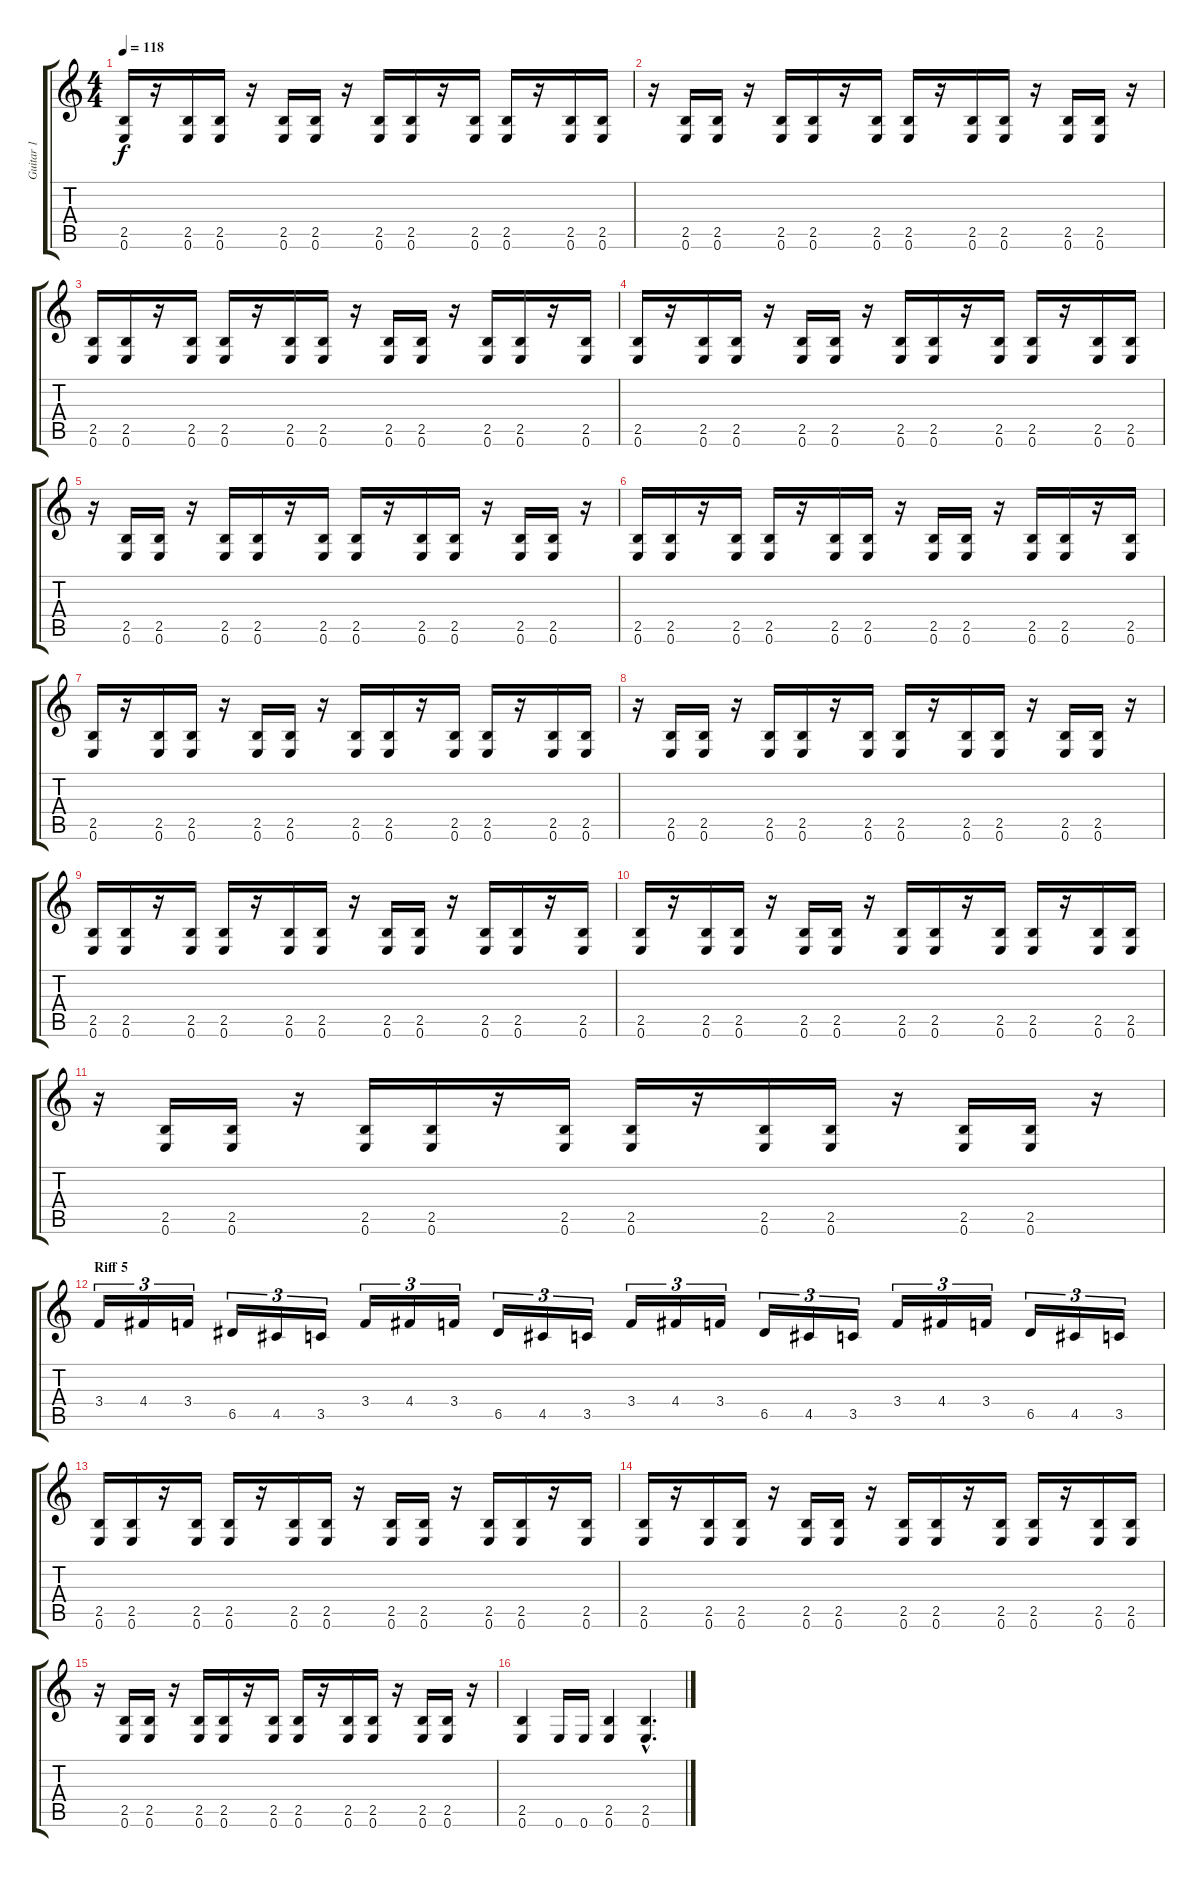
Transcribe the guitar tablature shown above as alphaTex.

\track ("Guitar 1" "Guitar 1") {instrument distortionguitar}
\staff {score tabs}
\tuning (E4 B3 G3 D3 A2 E2) {hide}
\ts (4 4)
\tempo 118
\clef g2
\ks c
(2.5 0.6).16{dy f} r.16 (2.5 0.6).16 (2.5 0.6).16 r.16 (2.5 0.6).16 (2.5 0.6).16 r.16 (2.5 0.6).16 (2.5 0.6).16 r.16 (2.5 0.6).16 (2.5 0.6).16 r.16 (2.5 0.6).16 (2.5 0.6).16 |
r.16 (2.5 0.6).16 (2.5 0.6).16 r.16 (2.5 0.6).16 (2.5 0.6).16 r.16 (2.5 0.6).16 (2.5 0.6).16 r.16 (2.5 0.6).16 (2.5 0.6).16 r.16 (2.5 0.6).16 (2.5 0.6).16 r.16 |
(2.5 0.6).16 (2.5 0.6).16 r.16 (2.5 0.6).16 (2.5 0.6).16 r.16 (2.5 0.6).16 (2.5 0.6).16 r.16 (2.5 0.6).16 (2.5 0.6).16 r.16 (2.5 0.6).16 (2.5 0.6).16 r.16 (2.5 0.6).16 |
(2.5 0.6).16 r.16 (2.5 0.6).16 (2.5 0.6).16 r.16 (2.5 0.6).16 (2.5 0.6).16 r.16 (2.5 0.6).16 (2.5 0.6).16 r.16 (2.5 0.6).16 (2.5 0.6).16 r.16 (2.5 0.6).16 (2.5 0.6).16 |
r.16 (2.5 0.6).16 (2.5 0.6).16 r.16 (2.5 0.6).16 (2.5 0.6).16 r.16 (2.5 0.6).16 (2.5 0.6).16 r.16 (2.5 0.6).16 (2.5 0.6).16 r.16 (2.5 0.6).16 (2.5 0.6).16 r.16 |
(2.5 0.6).16 (2.5 0.6).16 r.16 (2.5 0.6).16 (2.5 0.6).16 r.16 (2.5 0.6).16 (2.5 0.6).16 r.16 (2.5 0.6).16 (2.5 0.6).16 r.16 (2.5 0.6).16 (2.5 0.6).16 r.16 (2.5 0.6).16 |
(2.5 0.6).16 r.16 (2.5 0.6).16 (2.5 0.6).16 r.16 (2.5 0.6).16 (2.5 0.6).16 r.16 (2.5 0.6).16 (2.5 0.6).16 r.16 (2.5 0.6).16 (2.5 0.6).16 r.16 (2.5 0.6).16 (2.5 0.6).16 |
r.16 (2.5 0.6).16 (2.5 0.6).16 r.16 (2.5 0.6).16 (2.5 0.6).16 r.16 (2.5 0.6).16 (2.5 0.6).16 r.16 (2.5 0.6).16 (2.5 0.6).16 r.16 (2.5 0.6).16 (2.5 0.6).16 r.16 |
(2.5 0.6).16 (2.5 0.6).16 r.16 (2.5 0.6).16 (2.5 0.6).16 r.16 (2.5 0.6).16 (2.5 0.6).16 r.16 (2.5 0.6).16 (2.5 0.6).16 r.16 (2.5 0.6).16 (2.5 0.6).16 r.16 (2.5 0.6).16 |
(2.5 0.6).16 r.16 (2.5 0.6).16 (2.5 0.6).16 r.16 (2.5 0.6).16 (2.5 0.6).16 r.16 (2.5 0.6).16 (2.5 0.6).16 r.16 (2.5 0.6).16 (2.5 0.6).16 r.16 (2.5 0.6).16 (2.5 0.6).16 |
r.16 (2.5 0.6).16 (2.5 0.6).16 r.16 (2.5 0.6).16 (2.5 0.6).16 r.16 (2.5 0.6).16 (2.5 0.6).16 r.16 (2.5 0.6).16 (2.5 0.6).16 r.16 (2.5 0.6).16 (2.5 0.6).16 r.16 |
\section ("" "Riff 5")
3.4.16{tu (3 2)} 4.4.16{tu (3 2)} 3.4.16{tu (3 2)} 6.5.16{tu (3 2)} 4.5.16{tu (3 2)} 3.5.16{tu (3 2)} 3.4.16{tu (3 2)} 4.4.16{tu (3 2)} 3.4.16{tu (3 2)} 6.5.16{tu (3 2)} 4.5.16{tu (3 2)} 3.5.16{tu (3 2)} 3.4.16{tu (3 2)} 4.4.16{tu (3 2)} 3.4.16{tu (3 2)} 6.5.16{tu (3 2)} 4.5.16{tu (3 2)} 3.5.16{tu (3 2)} 3.4.16{tu (3 2)} 4.4.16{tu (3 2)} 3.4.16{tu (3 2)} 6.5.16{tu (3 2)} 4.5.16{tu (3 2)} 3.5.16{tu (3 2)} |
(2.5 0.6).16 (2.5 0.6).16 r.16 (2.5 0.6).16 (2.5 0.6).16 r.16 (2.5 0.6).16 (2.5 0.6).16 r.16 (2.5 0.6).16 (2.5 0.6).16 r.16 (2.5 0.6).16 (2.5 0.6).16 r.16 (2.5 0.6).16 |
(2.5 0.6).16 r.16 (2.5 0.6).16 (2.5 0.6).16 r.16 (2.5 0.6).16 (2.5 0.6).16 r.16 (2.5 0.6).16 (2.5 0.6).16 r.16 (2.5 0.6).16 (2.5 0.6).16 r.16 (2.5 0.6).16 (2.5 0.6).16 |
r.16 (2.5 0.6).16 (2.5 0.6).16 r.16 (2.5 0.6).16 (2.5 0.6).16 r.16 (2.5 0.6).16 (2.5 0.6).16 r.16 (2.5 0.6).16 (2.5 0.6).16 r.16 (2.5 0.6).16 (2.5 0.6).16 r.16 |
(2.5 0.6).4 0.6.16 0.6.16 (2.5 0.6).4 (2.5{hac} 0.6{hac}).4{d}
